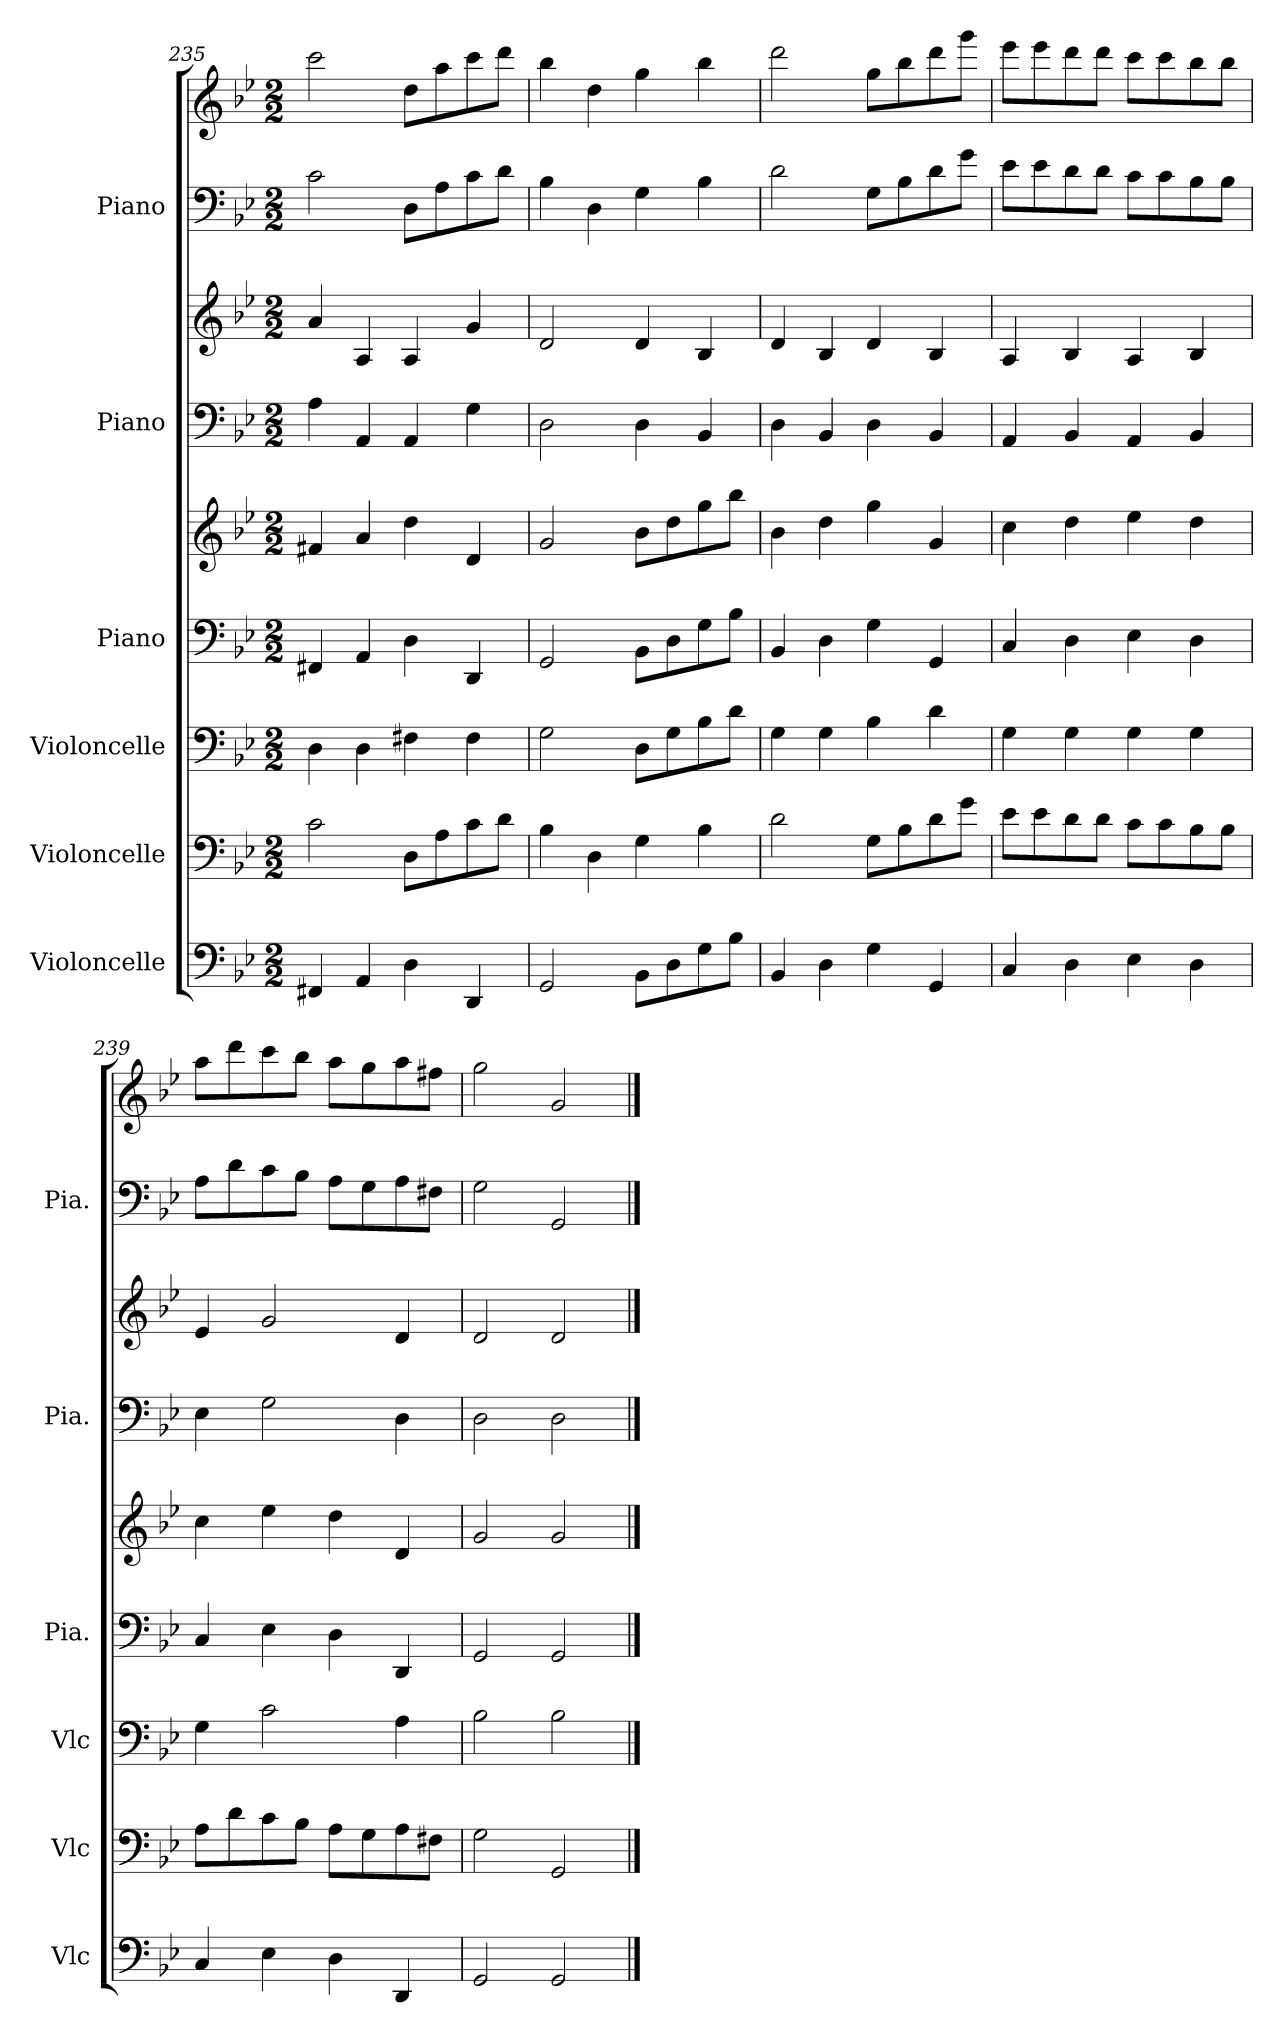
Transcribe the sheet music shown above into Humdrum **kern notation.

**kern	**kern	**kern	**kern	**kern	**kern	**kern	**kern	**kern
*part6	*part5	*part4	*part3	*part3	*part2	*part2	*part1	*part1
*staff9	*staff8	*staff7	*staff6	*staff5	*staff4	*staff3	*staff2	*staff1
*I"Violoncelle	*I"Violoncelle	*I"Violoncelle	*I"Piano	*	*I"Piano	*	*I"Piano	*
*I'Vlc	*I'Vlc	*I'Vlc	*I'Pia.	*	*I'Pia.	*	*I'Pia.	*
!!LO:PB:g=z
*clefF4	*clefF4	*clefF4	*clefF4	*clefG2	*clefF4	*clefG2	*clefF4	*clefG2
*k[b-e-]	*k[b-e-]	*k[b-e-]	*k[b-e-]	*k[b-e-]	*k[b-e-]	*k[b-e-]	*k[b-e-]	*k[b-e-]
*M2/2	*M2/2	*M2/2	*M2/2	*M2/2	*M2/2	*M2/2	*M2/2	*M2/2
=235	=235	=235	=235	=235	=235	=235	=235	=235
4FF#X/	2c\	4D\	4FF#X/	4f#X/	4A\	4a/	2c\	2ccc\
4AA/	.	4D\	4AA/	4a/	4AA/	4A/	.	.
4D\	8D\L	4F#X\	4D\	4dd\	4AA/	4A/	8D\L	8dd\L
.	8A\	.	.	.	.	.	8A\	8aa\
4DD/	8c\	4F#\	4DD/	4d/	4G\	4g/	8c\	8ccc\
.	8d\J	.	.	.	.	.	8d\J	8ddd\J
=236	=236	=236	=236	=236	=236	=236	=236	=236
2GG/	4B-\	2G\	2GG/	2g/	2D\	2d/	4B-\	4bb-\
.	4D\	.	.	.	.	.	4D\	4dd\
8BB-\L	4G\	8D\L	8BB-\L	8b-\L	4D\	4d/	4G\	4gg\
8D\	.	8G\	8D\	8dd\	.	.	.	.
8G\	4B-\	8B-\	8G\	8gg\	4BB-/	4B-/	4B-\	4bb-\
8B-\J	.	8d\J	8B-\J	8bb-\J	.	.	.	.
=237	=237	=237	=237	=237	=237	=237	=237	=237
4BB-/	2d\	4G\	4BB-/	4b-\	4D\	4d/	2d\	2ddd\
4D\	.	4G\	4D\	4dd\	4BB-/	4B-/	.	.
4G\	8G\L	4B-\	4G\	4gg\	4D\	4d/	8G\L	8gg\L
.	8B-\	.	.	.	.	.	8B-\	8bb-\
4GG/	8d\	4d\	4GG/	4g/	4BB-/	4B-/	8d\	8ddd\
.	8g\J	.	.	.	.	.	8g\J	8ggg\J
=238	=238	=238	=238	=238	=238	=238	=238	=238
4C/	8e-\L	4G\	4C/	4cc\	4AA/	4A/	8e-\L	8eee-\L
.	8e-\	.	.	.	.	.	8e-\	8eee-\
4D\	8d\	4G\	4D\	4dd\	4BB-/	4B-/	8d\	8ddd\
.	8d\J	.	.	.	.	.	8d\J	8ddd\J
4E-\	8c\L	4G\	4E-\	4ee-\	4AA/	4A/	8c\L	8ccc\L
.	8c\	.	.	.	.	.	8c\	8ccc\
4D\	8B-\	4G\	4D\	4dd\	4BB-/	4B-/	8B-\	8bb-\
.	8B-\J	.	.	.	.	.	8B-\J	8bb-\J
!!LO:PB:g=z
=239	=239	=239	=239	=239	=239	=239	=239	=239
4C/	8A\L	4G\	4C/	4cc\	4E-\	4e-/	8A\L	8aa\L
.	8d\	.	.	.	.	.	8d\	8ddd\
4E-\	8c\	2c\	4E-\	4ee-\	2G\	2g/	8c\	8ccc\
.	8B-\J	.	.	.	.	.	8B-\J	8bb-\J
4D\	8A\L	.	4D\	4dd\	.	.	8A\L	8aa\L
.	8G\	.	.	.	.	.	8G\	8gg\
4DD/	8A\	4A\	4DD/	4d/	4D\	4d/	8A\	8aa\
.	8F#X\J	.	.	.	.	.	8F#X\J	8ff#X\J
=240	=240	=240	=240	=240	=240	=240	=240	=240
2GG/	2G\	2B-\	2GG/	2g/	2D\	2d/	2G\	2gg\
2GG/	2GG/	2B-\	2GG/	2g/	2D\	2d/	2GG/	2g/
==	==	==	==	==	==	==	==	==
*-	*-	*-	*-	*-	*-	*-	*-	*-
